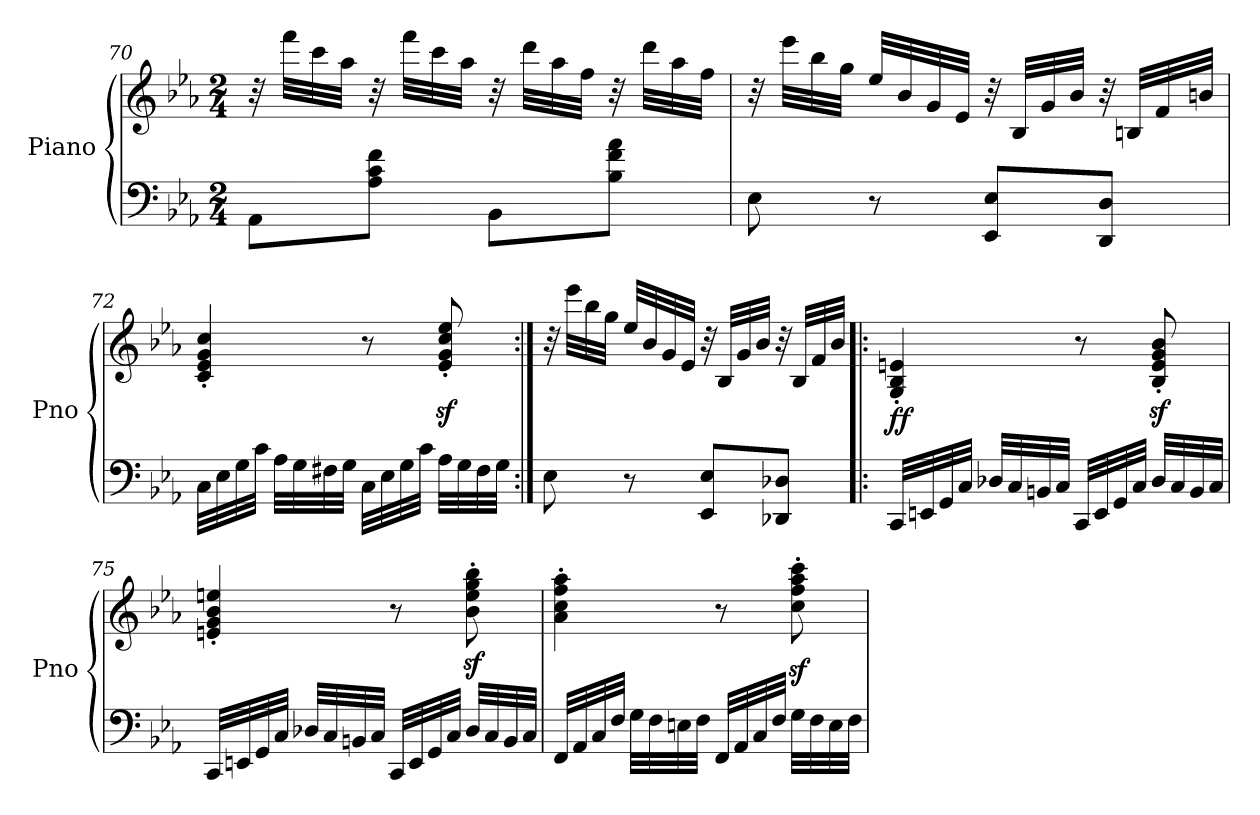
**kern	**kern	**dynam
*part1	*part1	*part1
*staff2	*staff1	*staff1/2
*I"Piano	*	*
*I'Pno	*	*
*clefF4	*clefG2	*
*k[b-e-a-]	*k[b-e-a-]	*
*E-:	*E-:	*
*M2/4	*M2/4	*
=70	=70	=70
8AA-\L	32r	.
.	32fff\LLL	.
.	32ccc\	.
.	32aa-\JJJ	.
8A-\ 8c\ 8f\J	32r	.
.	32fff\LLL	.
.	32ccc\	.
.	32aa-\JJJ	.
8BB-\L	32r	.
.	32ddd\LLL	.
.	32aa-\	.
.	32ff\JJJ	.
8B-\ 8f\ 8a-\J	32r	.
.	32ddd\LLL	.
.	32aa-\	.
.	32ff\JJJ	.
!!LO:LB:g=z
=71	=71	=71
8E-\	32r	.
.	32eee-\LLL	.
.	32bb-\	.
.	32gg\JJJ	.
8r	32ee-/LLL	.
.	32b-/	.
.	32g/	.
.	32e-/JJJ	.
8EE-/ 8E-/L	32r	.
.	32B-/LLL	.
.	32g/	.
.	32b-/JJJ	.
8DD/ 8D/J	32r	.
.	32Bn/LLL	.
.	32f/	.
.	32bn/JJJ	.
=72	=72	=72
32C\LLL	4c/' 4e-/' 4g/' 4cc/'	.
32E-\	.	.
32G\	.	.
32c\JJJ	.	.
32A-\LLL	.	.
32G\	.	.
32F#X\	.	.
32G\JJJ	.	.
32C\LLL	8r	.
32E-\	.	.
32G\	.	.
32c\JJJ	.	.
32A-\LLL	8e-/z<' 8g/z<' 8cc/z<' 8ee-/z<'	.
32G\	.	.
32F#\	.	.
32G\JJJ	.	.
=73:|!	=73:|!	=73:|!
8E-\	32r	.
.	32eee-\LLL	.
.	32bb-\	.
.	32gg\JJJ	.
8r	32ee-/LLL	.
.	32b-/	.
.	32g/	.
.	32e-/JJJ	.
8EE-/ 8E-/L	32r	.
.	32B-/LLL	.
.	32g/	.
.	32b-/JJJ	.
8DD-X/ 8D-X/J	32r	.
.	32B-/LLL	.
.	32f/	.
.	32b-/JJJ	.
!!LO:LB:g=z
=74!|:	=74!|:	=74!|:
!	!	!LO:DY:b
32CC/LLL	4G/' 4B-/' 4en/'	ff
32EEn/	.	.
32GG/	.	.
32C/JJJ	.	.
32D-X/LLL	.	.
32C/	.	.
32BBn/	.	.
32C/JJJ	.	.
32CC/LLL	8r	.
32EE/	.	.
32GG/	.	.
32C/JJJ	.	.
32D-/LLL	8B-/z<' 8e/z<' 8g/z<' 8b-/z<'	.
32C/	.	.
32BB/	.	.
32C/JJJ	.	.
=75	=75	=75
32CC/LLL	4en/' 4g/' 4b-/' 4een/'	.
32EEn/	.	.
32GG/	.	.
32C/JJJ	.	.
32D-X/LLL	.	.
32C/	.	.
32BBn/	.	.
32C/JJJ	.	.
32CC/LLL	8r	.
32EE/	.	.
32GG/	.	.
32C/JJJ	.	.
32D-/LLL	8b-\z<' 8ee\z<' 8gg\z<' 8bb-\z<'	.
32C/	.	.
32BB/	.	.
32C/JJJ	.	.
=76	=76	=76
32FF/LLL	4a-\' 4cc\' 4ff\' 4aa-\'	.
32AA-/	.	.
32C/	.	.
32F/JJJ	.	.
32G\LLL	.	.
32F\	.	.
32En\	.	.
32F\JJJ	.	.
32FF/LLL	8r	.
32AA-/	.	.
32C/	.	.
32F/JJJ	.	.
32G\LLL	8cc\z<' 8ff\z<' 8aa-\z<' 8ccc\z<'	.
32F\	.	.
32E\	.	.
32F\JJJ	.	.
=	=	=
*-	*-	*-
